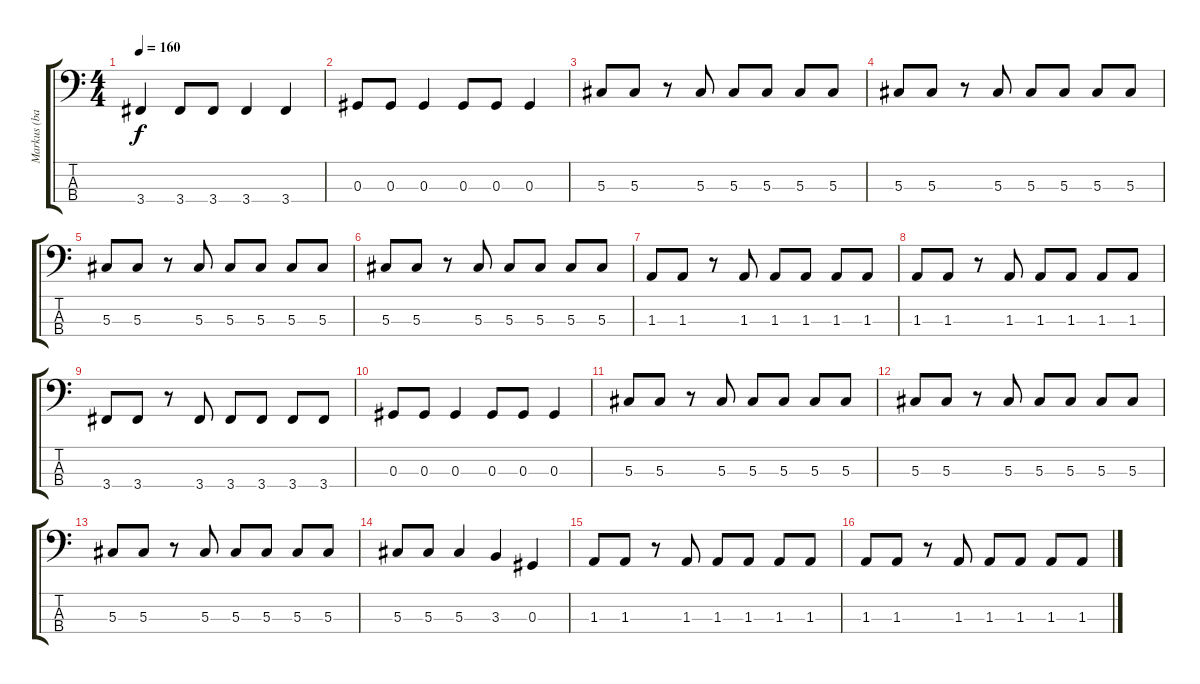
\track ("Markus (bass)" "Markus (ba") {instrument electricbassfinger}
\staff {score tabs}
\tuning (Gb2 Db2 Ab1 Eb1) {hide}
\ts (4 4)
\tempo 160
\clef f4
\ks c
3.4.4{dy f} 3.4.8 3.4.8 3.4.4 3.4.4 |
0.3.8 0.3.8 0.3.4 0.3.8 0.3.8 0.3.4 |
5.3.8 5.3.8 r.8 5.3.8 5.3.8 5.3.8 5.3.8 5.3.8 |
5.3.8 5.3.8 r.8 5.3.8 5.3.8 5.3.8 5.3.8 5.3.8 |
5.3.8 5.3.8 r.8 5.3.8 5.3.8 5.3.8 5.3.8 5.3.8 |
5.3.8 5.3.8 r.8 5.3.8 5.3.8 5.3.8 5.3.8 5.3.8 |
1.3.8 1.3.8 r.8 1.3.8 1.3.8 1.3.8 1.3.8 1.3.8 |
1.3.8 1.3.8 r.8 1.3.8 1.3.8 1.3.8 1.3.8 1.3.8 |
3.4.8 3.4.8 r.8 3.4.8 3.4.8 3.4.8 3.4.8 3.4.8 |
0.3.8 0.3.8 0.3.4 0.3.8 0.3.8 0.3.4 |
5.3.8 5.3.8 r.8 5.3.8 5.3.8 5.3.8 5.3.8 5.3.8 |
5.3.8 5.3.8 r.8 5.3.8 5.3.8 5.3.8 5.3.8 5.3.8 |
5.3.8 5.3.8 r.8 5.3.8 5.3.8 5.3.8 5.3.8 5.3.8 |
5.3.8 5.3.8 5.3.4 3.3.4 0.3.4 |
1.3.8 1.3.8 r.8 1.3.8 1.3.8 1.3.8 1.3.8 1.3.8 |
1.3.8 1.3.8 r.8 1.3.8 1.3.8 1.3.8 1.3.8 1.3.8
